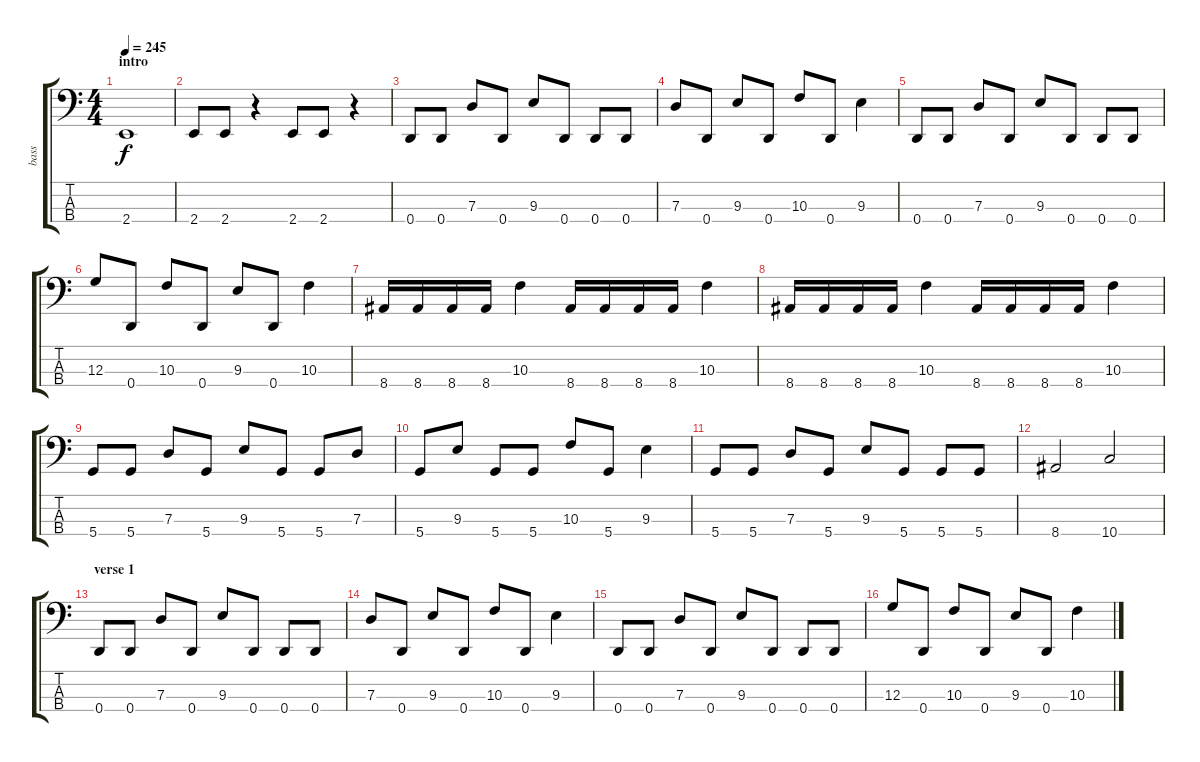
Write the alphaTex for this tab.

\track ("bass" "bass") {instrument electricbassfinger}
\staff {score tabs}
\tuning (F2 C2 G1 D1) {hide}
\ts (4 4)
\section ("" "intro")
\tempo 245
\clef f4
\ks c
2.4.1{dy f instrument electricbassfinger} |
2.4.8 2.4.8 r.4 2.4.8 2.4.8 r.4 |
0.4.8 0.4.8 7.3.8 0.4.8 9.3.8 0.4.8 0.4.8 0.4.8 |
7.3.8 0.4.8 9.3.8 0.4.8 10.3.8 0.4.8 9.3.4 |
0.4.8 0.4.8 7.3.8 0.4.8 9.3.8 0.4.8 0.4.8 0.4.8 |
12.3.8 0.4.8 10.3.8 0.4.8 9.3.8 0.4.8 10.3.4 |
8.4.16 8.4.16 8.4.16 8.4.16 10.3.4 8.4.16 8.4.16 8.4.16 8.4.16 10.3.4 |
8.4.16 8.4.16 8.4.16 8.4.16 10.3.4 8.4.16 8.4.16 8.4.16 8.4.16 10.3.4 |
5.4.8 5.4.8 7.3.8 5.4.8 9.3.8 5.4.8 5.4.8 7.3.8 |
5.4.8 9.3.8 5.4.8 5.4.8 10.3.8 5.4.8 9.3.4 |
5.4.8 5.4.8 7.3.8 5.4.8 9.3.8 5.4.8 5.4.8 5.4.8 |
8.4.2 10.4.2 |
\section ("" "verse 1")
0.4.8 0.4.8 7.3.8 0.4.8 9.3.8 0.4.8 0.4.8 0.4.8 |
7.3.8 0.4.8 9.3.8 0.4.8 10.3.8 0.4.8 9.3.4 |
0.4.8 0.4.8 7.3.8 0.4.8 9.3.8 0.4.8 0.4.8 0.4.8 |
12.3.8 0.4.8 10.3.8 0.4.8 9.3.8 0.4.8 10.3.4
